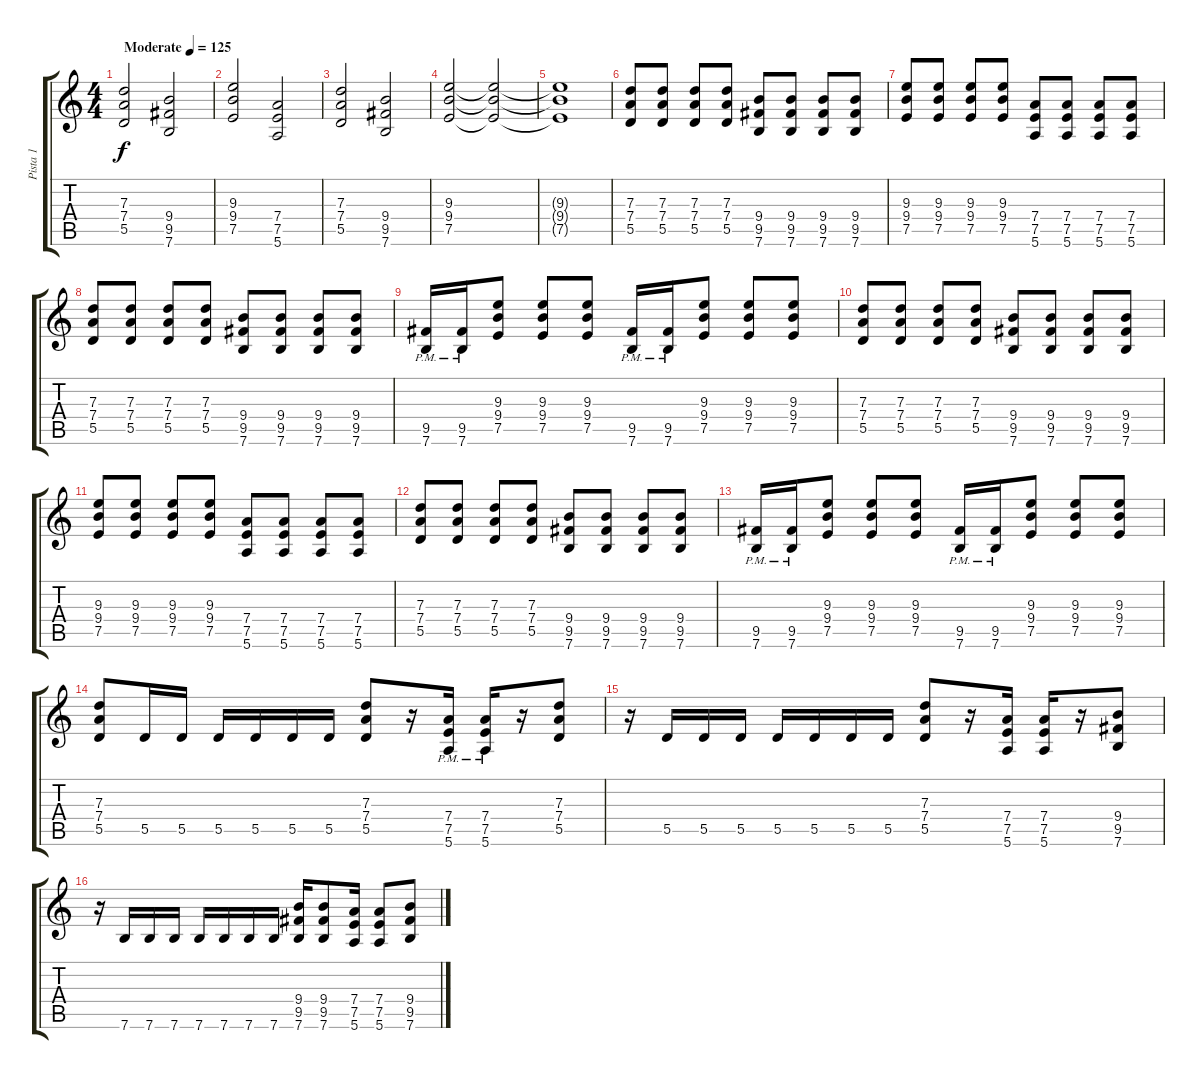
\track ("Pista 1" "Pista 1") {instrument overdrivenguitar}
\staff {score tabs}
\tuning (E4 B3 G3 D3 A2 E2) {hide}
\ts (4 4)
\tempo (125 "Moderate")
\clef g2
\ks c
(7.3 7.4 5.5).2{dy f instrument overdrivenguitar} (9.4 9.5 7.6).2 |
(9.3 9.4 7.5).2 (7.4 7.5 5.6).2 |
(7.3 7.4 5.5).2 (9.4 9.5 7.6).2 |
(9.3 9.4 7.5).2 (9.3{t} 9.4{t} 7.5{t}).2 |
(9.3{t} 9.4{t} 7.5{t}).1 |
(7.3 7.4 5.5).8 (7.3 7.4 5.5).8 (7.3 7.4 5.5).8 (7.3 7.4 5.5).8 (9.4 9.5 7.6).8 (9.4 9.5 7.6).8 (9.4 9.5 7.6).8 (9.4 9.5 7.6).8 |
(9.3 9.4 7.5).8 (9.3 9.4 7.5).8 (9.3 9.4 7.5).8 (9.3 9.4 7.5).8 (7.4 7.5 5.6).8 (7.4 7.5 5.6).8 (7.4 7.5 5.6).8 (7.4 7.5 5.6).8 |
(7.3 7.4 5.5).8 (7.3 7.4 5.5).8 (7.3 7.4 5.5).8 (7.3 7.4 5.5).8 (9.4 9.5 7.6).8 (9.4 9.5 7.6).8 (9.4 9.5 7.6).8 (9.4 9.5 7.6).8 |
(9.5{pm} 7.6{pm}).16 (9.5{pm} 7.6{pm}).16 (9.3 9.4 7.5).8 (9.3 9.4 7.5).8 (9.3 9.4 7.5).8 (9.5{pm} 7.6{pm}).16 (9.5{pm} 7.6{pm}).16 (9.3 9.4 7.5).8 (9.3 9.4 7.5).8 (9.3 9.4 7.5).8 |
(7.3 7.4 5.5).8 (7.3 7.4 5.5).8 (7.3 7.4 5.5).8 (7.3 7.4 5.5).8 (9.4 9.5 7.6).8 (9.4 9.5 7.6).8 (9.4 9.5 7.6).8 (9.4 9.5 7.6).8 |
(9.3 9.4 7.5).8 (9.3 9.4 7.5).8 (9.3 9.4 7.5).8 (9.3 9.4 7.5).8 (7.4 7.5 5.6).8 (7.4 7.5 5.6).8 (7.4 7.5 5.6).8 (7.4 7.5 5.6).8 |
(7.3 7.4 5.5).8 (7.3 7.4 5.5).8 (7.3 7.4 5.5).8 (7.3 7.4 5.5).8 (9.4 9.5 7.6).8 (9.4 9.5 7.6).8 (9.4 9.5 7.6).8 (9.4 9.5 7.6).8 |
(9.5{pm} 7.6{pm}).16 (9.5{pm} 7.6{pm}).16 (9.3 9.4 7.5).8 (9.3 9.4 7.5).8 (9.3 9.4 7.5).8 (9.5{pm} 7.6{pm}).16 (9.5{pm} 7.6{pm}).16 (9.3 9.4 7.5).8 (9.3 9.4 7.5).8 (9.3 9.4 7.5).8 |
(7.3 7.4 5.5).8 5.5.16 5.5.16 5.5.16 5.5.16 5.5.16 5.5.16 (7.3 7.4 5.5).8 r.16 (7.4{pm} 7.5{pm} 5.6{pm}).16 (7.4{pm} 7.5{pm} 5.6{pm}).16 r.16 (7.3 7.4 5.5).8 |
r.16 5.5.16 5.5.16 5.5.16 5.5.16 5.5.16 5.5.16 5.5.16 (7.3 7.4 5.5).8 r.16 (7.4 7.5 5.6).16 (7.4 7.5 5.6).16 r.16 (9.4 9.5 7.6).8 |
r.16 7.6.16 7.6.16 7.6.16 7.6.16 7.6.16 7.6.16 7.6.16 (9.4 9.5 7.6).16 (9.4 9.5 7.6).8 (7.4 7.5 5.6).16 (7.4 7.5 5.6).8 (9.4 9.5 7.6).8
